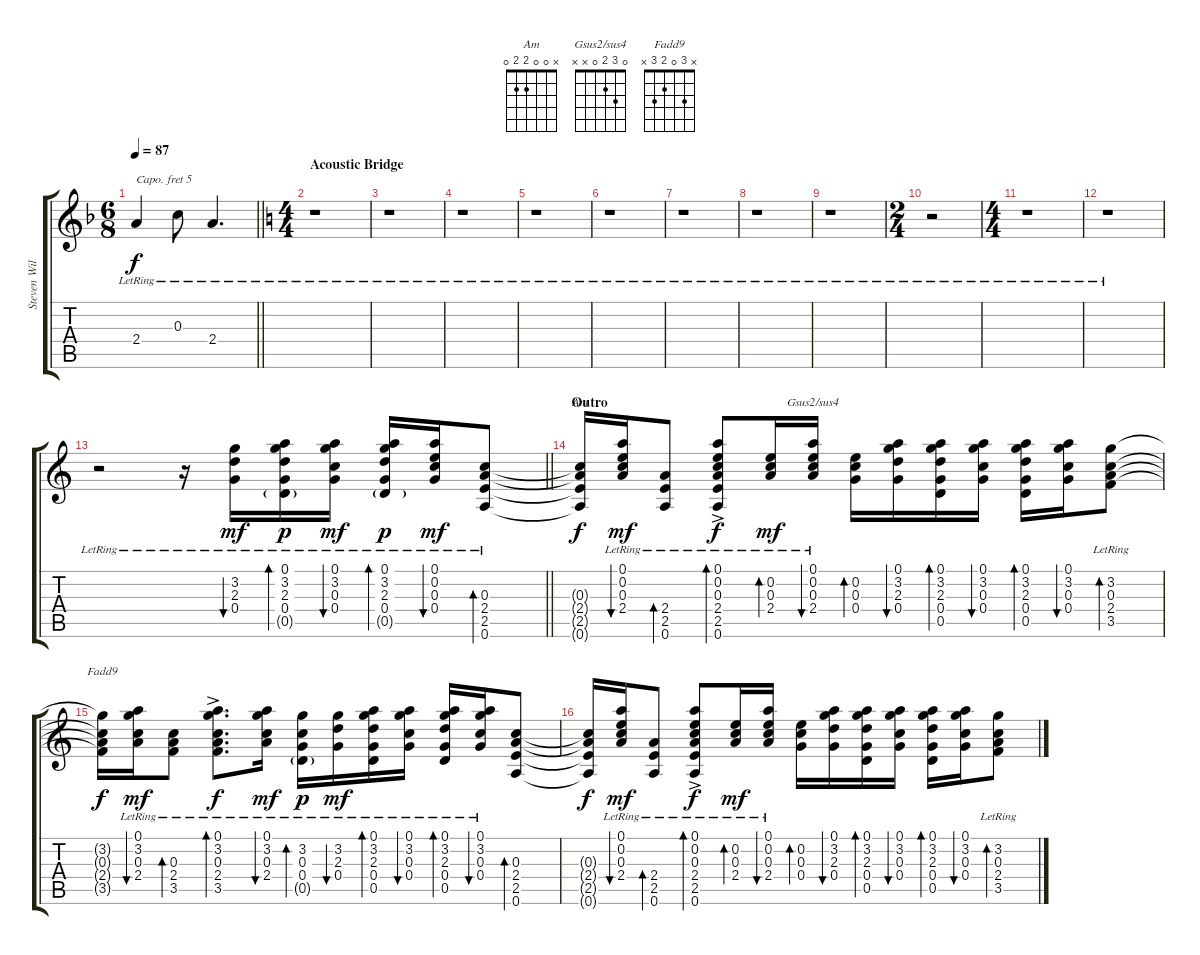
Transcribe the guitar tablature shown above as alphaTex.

\track ("Steven Wilson Acous. Gtr. R" "Steven Wil") {instrument acousticguitarsteel}
\staff {score tabs}
\capo 5
\tuning (E4 B3 G3 D3 A2 E2) {hide}
\chord ("Am" x 0 0 2 2 0)
\chord ("Gsus2/sus4" 0 3 2 0 x x)
\chord ("Fadd9" x 3 0 2 3 x)
\ts (6 8)
\tempo 87
\clef g2
\barLineRight lightlight
\ks f
2.4{lr}.4{dy f} 0.3{lr}.8 2.4{lr}.4{d} |
\ts (4 4)
\section ("" "Acoustic Bridge")
\ks aminor
r.1 |
r.1 |
r.1 |
r.1 |
r.1 |
r.1 |
r.1 |
r.1 |
\ts (2 4)
r.2 |
\ts (4 4)
r.1 |
r.1 |
\barLineRight lightlight
r.2{volume 13 balance 16 instrument acousticguitarsteel} r.16 (3.2{lr} 2.3{lr} 0.4{lr}).16{bu 30 dy mf} (0.1{lr} 3.2{lr} 2.3{lr} 0.4{lr} 0.5{g lr}).16{bd 30 dy p} (0.1{lr} 3.2{lr} 0.3{lr} 0.4{lr}).16{bu 30 dy mf} (0.1{lr} 3.2{lr} 2.3{lr} 0.4{lr} 0.5{g lr}).16{bd 30 dy p} (0.1{lr} 0.2{lr} 0.3{lr} 0.4{lr}).16{bu 30 dy mf} (0.3{lr} 2.4{lr} 2.5{lr} 0.6{lr}).8{bd 30} |
\section ("" "Outro")
(0.3{t} 2.4{t} 2.5{t} 0.6{t}).16{ch "Am" dy f} (0.1{lr} 0.2{lr} 0.3{lr} 2.4{lr}).16{bu 30 dy mf} (2.4{lr} 2.5{lr} 0.6{lr}).8{bd 30} (0.1{ac lr} 0.2{ac lr} 0.3{ac lr} 2.4{ac lr} 2.5{ac lr} 0.6{ac lr}).8{bd 30 dy f} (0.2{lr} 0.3{lr} 2.4{lr}).16{bd 30 dy mf} (0.1{lr} 0.2{lr} 0.3{lr} 2.4{lr}).16{bu 30 ch "Gsus2/sus4"} (0.2 0.3 0.4).16{bd 30} (0.1 3.2 2.3 0.4).16{bu 30} (0.1 3.2 2.3 0.4 0.5).16{bd 30} (0.1 3.2 0.3 0.4).16{bu 30} (0.1 3.2 2.3 0.4 0.5).16{bd 30} (0.1 3.2 0.3 0.4).16{bu 30} (3.2{lr} 0.3{lr} 2.4{lr} 3.5{lr}).8{bd 30} |
(3.2{t} 0.3{t} 2.4{t} 3.5{t}).16{ch "Fadd9" dy f} (0.1{lr} 3.2{lr} 0.3{lr} 2.4{lr}).16{bu 30 dy mf} (0.3{lr} 2.4{lr} 3.5{lr}).8{bd 30} (0.1{ac lr} 3.2{ac lr} 0.3{ac lr} 2.4{ac lr} 3.5{ac lr}).8{d bd 30 dy f} (0.1{lr} 3.2{lr} 0.3{lr} 2.4{lr}).16{bu 30 dy mf} (3.2{lr} 0.3{lr} 0.4{lr} 0.5{g}).16{bd 30 dy p} (3.2{lr} 2.3{lr} 0.4{lr}).16{bu 30 dy mf} (0.1{lr} 3.2{lr} 2.3{lr} 0.4{lr} 0.5{lr}).16{bd 30} (0.1{lr} 3.2{lr} 0.3{lr} 0.4{lr}).16{bu 30} (0.1{lr} 3.2{lr} 2.3{lr} 0.4{lr} 0.5{lr}).16{bd 30} (0.1{lr} 3.2{lr} 0.3{lr} 0.4{lr}).16{bu 30} (0.3 2.4 2.5 0.6).8{bd 30} |
(0.3{t} 2.4{t} 2.5{t} 0.6{t}).16{dy f} (0.1{lr} 0.2{lr} 0.3{lr} 2.4{lr}).16{bu 30 dy mf} (2.4{lr} 2.5{lr} 0.6{lr}).8{bd 30} (0.1{ac lr} 0.2{ac lr} 0.3{ac lr} 2.4{ac lr} 2.5{ac lr} 0.6{ac lr}).8{bd 30 dy f} (0.2{lr} 0.3{lr} 2.4{lr}).16{bd 30 dy mf} (0.1{lr} 0.2{lr} 0.3{lr} 2.4{lr}).16{bu 30} (0.2 0.3 0.4).16{bd 30} (0.1 3.2 2.3 0.4).16{bu 30} (0.1 3.2 2.3 0.4 0.5).16{bd 30} (0.1 3.2 0.3 0.4).16{bu 30} (0.1 3.2 2.3 0.4 0.5).16{bd 30} (0.1 3.2 0.3 0.4).16{bu 30} (3.2{lr} 0.3{lr} 2.4{lr} 3.5{lr}).8{bd 30}
